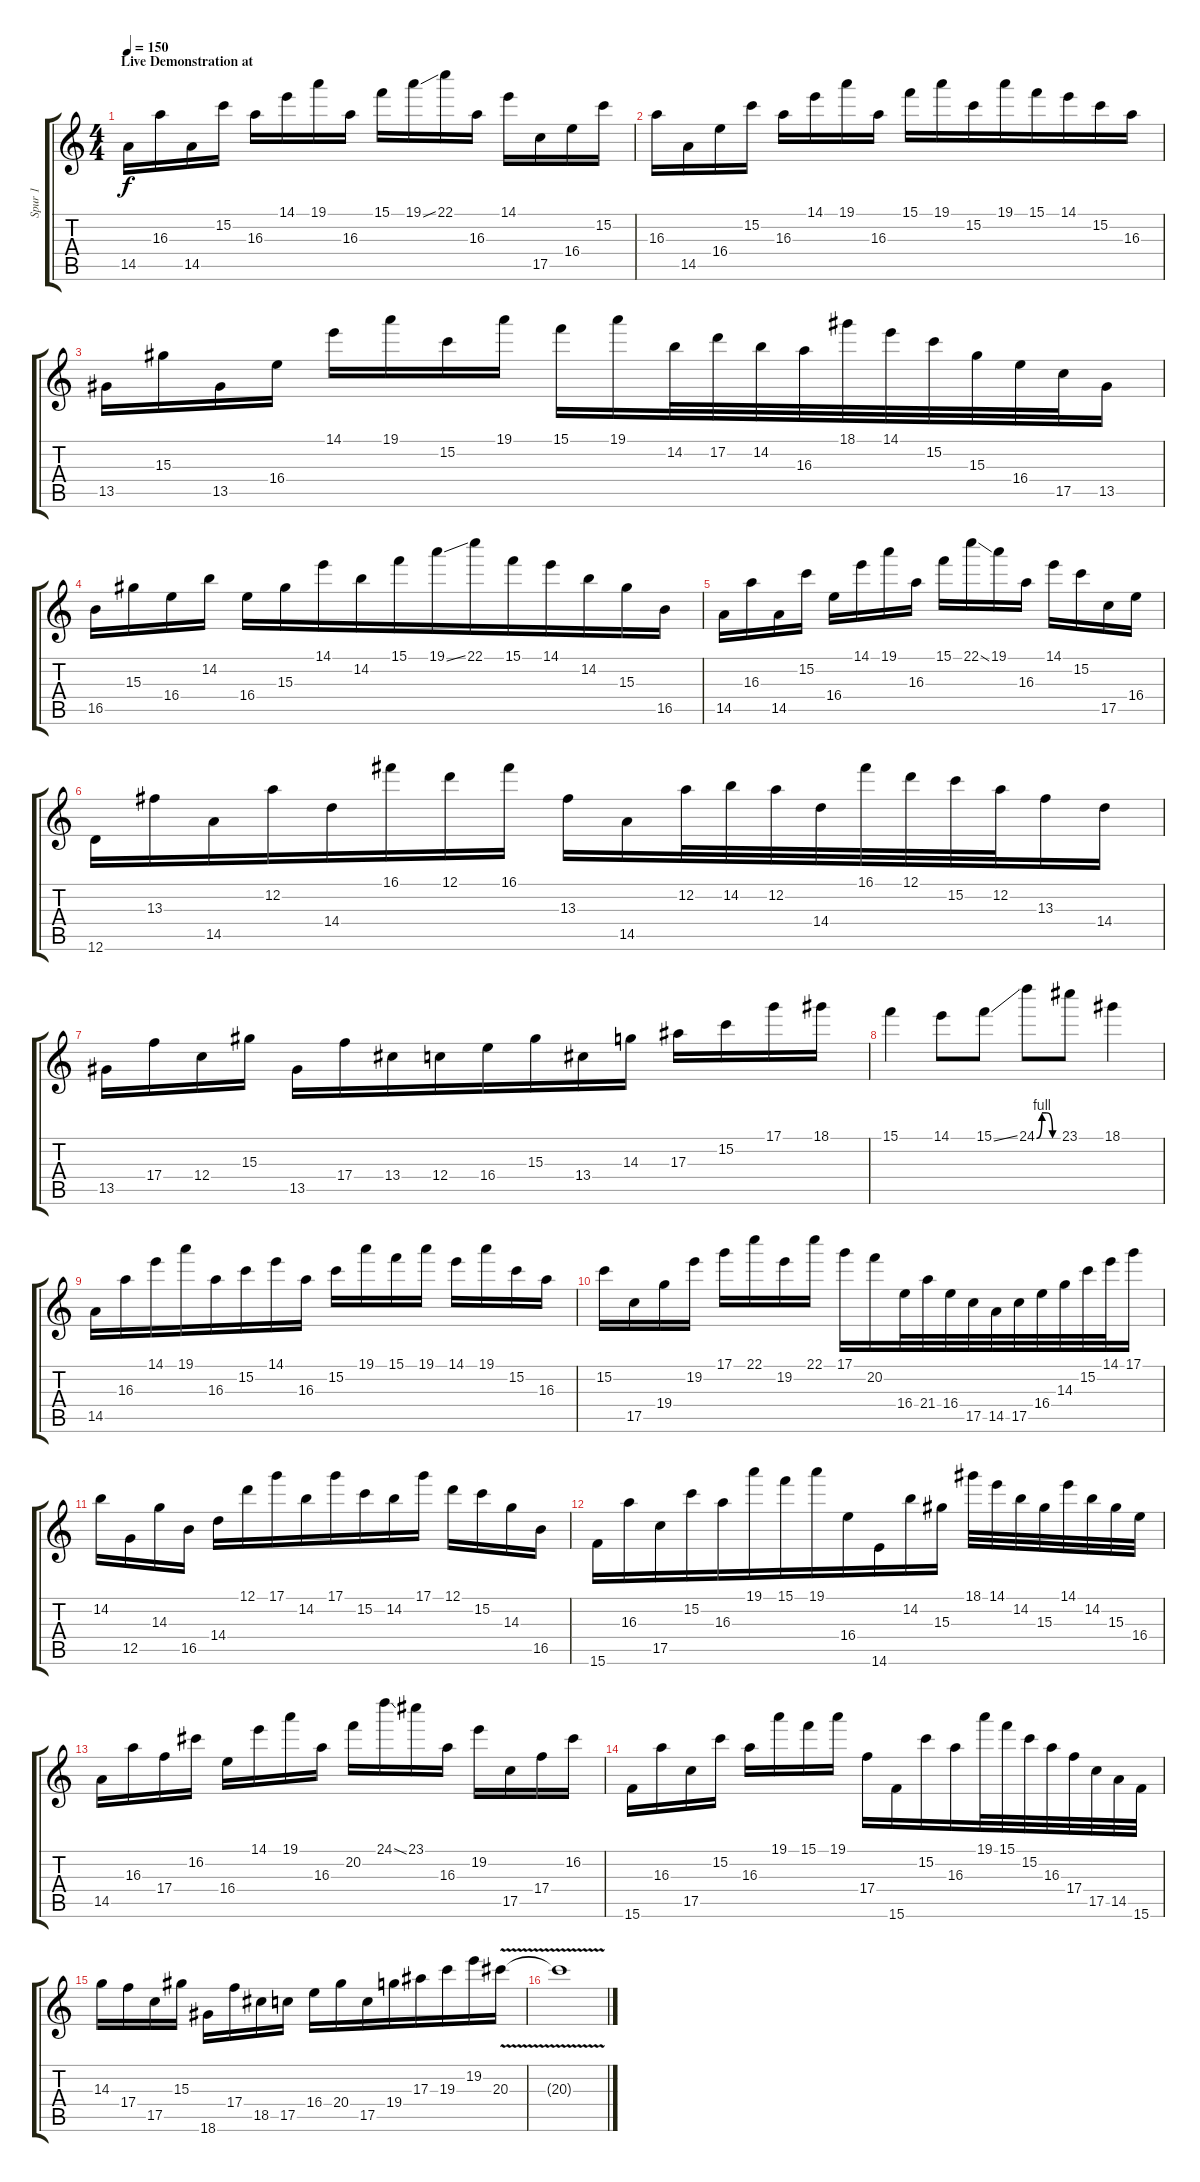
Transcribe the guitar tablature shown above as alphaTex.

\track ("Spur 1" "Spur 1") {instrument distortionguitar}
\staff {score tabs}
\tuning (D4 A3 F3 C3 G2 D2) {hide}
\ts (4 4)
\section ("" "Live Demonstration at")
\tempo 150
\clef g2
\ks c
14.5.16{dy f instrument distortionguitar beam merge} 16.3.16 14.5.16 15.2.16 16.3.16 14.1.16{beam merge} 19.1.16 16.3.16 15.1.16 19.1{ss}.16 22.1.16 16.3.16 14.1.16 17.5.16{beam merge} 16.4.16 15.2.16 |
16.3.16 14.5.16 16.4.16 15.2.16 16.3.16 14.1.16{beam merge} 19.1.16 16.3.16 15.1.16 19.1.16 15.2.16{beam merge} 19.1.16{beam merge} 15.1.16{beam merge} 14.1.16 15.2.16 16.3.16 |
13.5.16 15.3.16 13.5.16 16.4.16 14.1.16 19.1.16 15.2.16 19.1.16 15.1.16 19.1.16 14.2.32 17.2.32 14.2.32 16.3.32{beam merge} 18.1.32 14.1.32 15.2.32{beam merge} 15.3.32 16.4.32 17.5.32 13.5.16 |
16.5.16 15.3.16 16.4.16 14.2.16 16.4.16 15.3.16 14.1.16 14.2.16{beam merge} 15.1.16 19.1{ss}.16{beam merge} 22.1.16{beam merge} 15.1.16{beam merge} 14.1.16{beam merge} 14.2.16 15.3.16 16.5.16 |
14.5.16 16.3.16 14.5.16 15.2.16 16.4.16{beam merge} 14.1.16 19.1.16{beam merge} 16.3.16 15.1.16 22.1{ss}.16 19.1.16 16.3.16 14.1.16{beam merge} 15.2.16{beam merge} 17.5.16 16.4.16 |
12.6.16 13.3.16 14.5.16 12.2.16{beam merge} 14.4.16 16.1.16 12.1.16{beam merge} 16.1.16 13.3.16{beam merge} 14.5.16{beam merge} 12.2.32 14.2.32{beam merge} 12.2.32 14.4.32{beam merge} 16.1.32 12.1.32 15.2.32 12.2.32 13.3.16 14.4.16 |
13.5.16 17.4.16 12.4.16 15.3.16 13.5.16 17.4.16 13.4.16{beam merge} 12.4.16{beam merge} 16.4.16 15.3.16 13.4.16 14.3.16 17.3.16 15.2.16 17.1.16 18.1.16 |
15.1.4 14.1.8 15.1{ss}.8 24.1{be (custom 0 0 15 4 29 4 45 0 60 0)}.8 23.1.8 18.1.4 |
14.5.16{beam merge} 16.3.16{beam merge} 14.1.16{beam merge} 19.1.16{beam merge} 16.3.16 15.2.16 14.1.16 16.3.16 15.2.16 19.1.16 15.1.16 19.1.16 14.1.16 19.1.16{beam merge} 15.2.16{beam merge} 16.3.16 |
15.2.16 17.5.16 19.4.16 19.2.16 17.1.16 22.1.16 19.2.16{beam merge} 22.1.16 17.1.16 20.2.16 16.4.32 21.4.32{beam merge} 16.4.32{beam merge} 17.5.32{beam merge} 14.5.32 17.5.32 16.4.32{beam merge} 14.3.32{beam merge} 15.2.32 14.1.32 17.1.16 |
14.2.16 12.5.16 14.3.16{beam merge} 16.5.16 14.4.16 12.1.16 17.1.16 14.2.16{beam merge} 17.1.16 15.2.16 14.2.16 17.1.16 12.1.16 15.2.16 14.3.16 16.5.16 |
15.6.16 16.3.16 17.5.16 15.2.16{beam merge} 16.3.16{beam merge} 19.1.16 15.1.16 19.1.16{beam merge} 16.4.16{beam merge} 14.6.16 14.2.16 15.3.16 18.1.32 14.1.32 14.2.32 15.3.32 14.1.32 14.2.32{beam merge} 15.3.32{beam merge} 16.4.32 |
14.5.16 16.3.16 17.4.16 16.2.16 16.4.16 14.1.16 19.1.16 16.3.16 20.2.16{beam merge} 24.1{ss}.16{beam merge} 23.1.16{beam merge} 16.3.16 19.2.16 17.5.16 17.4.16 16.2.16 |
15.6.16 16.3.16 17.5.16 15.2.16 16.3.16 19.1.16{beam merge} 15.1.16 19.1.16 17.4.16 15.6.16 15.2.16{beam merge} 16.3.16{beam merge} 19.1.32{beam merge} 15.1.32{beam merge} 15.2.32 16.3.32 17.4.32 17.5.32 14.5.32 15.6.32 |
14.3.16 17.4.16 17.5.16 15.3.16 18.6.16{beam merge} 17.4.16 18.5.16 17.5.16 16.4.16 20.4.16 17.5.16 19.4.16{beam merge} 17.3.16 19.3.16 19.2.16 20.3{v}.16 |
20.3{t}.1
